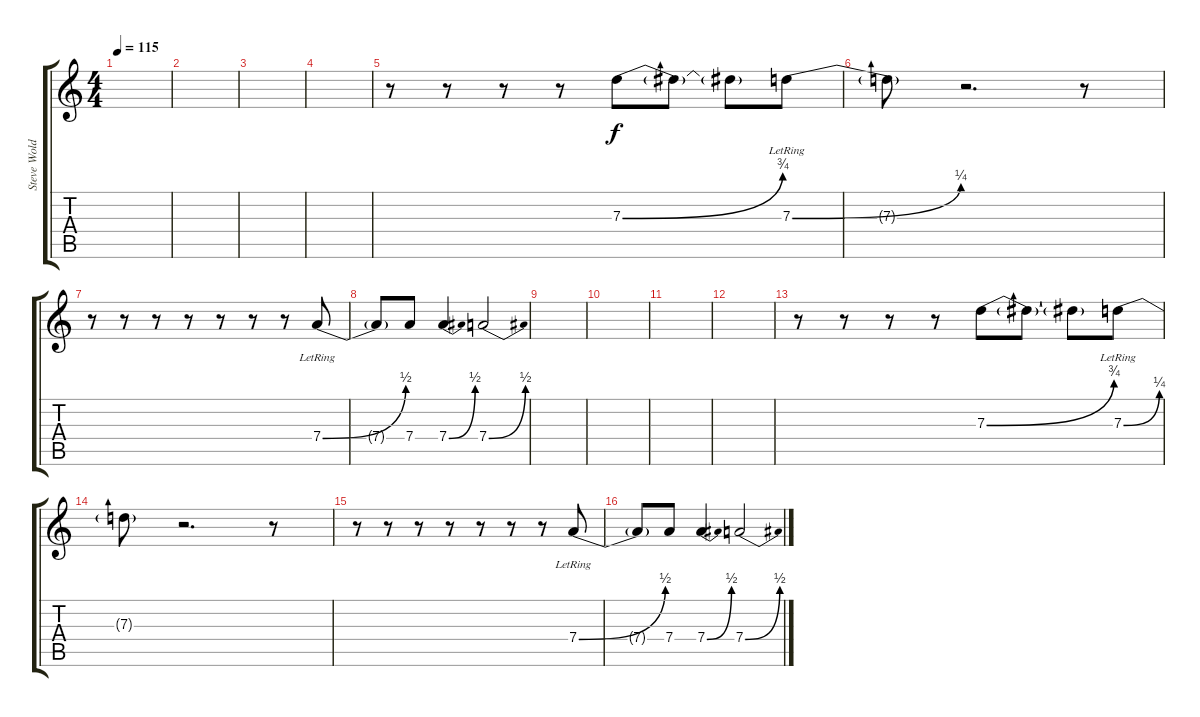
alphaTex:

\track ("Steve Wold" "Steve Wold") {instrument electricguitarclean}
\staff {score tabs}
\tuning (E4 B3 G3 D3 A2 E2) {hide}
\ts (4 4)
\tempo 115
\clef g2
\ks c
|
|
|
|
r.8 r.8 r.8 r.8 7.3{be (bend 0 0 60 3)}.8 7.3{t}.8 7.3{t}.8 7.3{be (bend 0 0 60 1) lr}.8 |
7.3{t}.8 r.2{d} r.8 |
r.8 r.8 r.8 r.8 r.8 r.8 r.8 7.4{be (bend 0 0 60 2) lr}.8 |
7.4{t}.8 7.4.8 7.4{be (bend 0 0 60 2)}.4 7.4{be (bend 0 0 60 2)}.2 |
|
|
|
|
r.8 r.8 r.8 r.8 7.3{be (bend 0 0 60 3)}.8 7.3{t}.8 7.3{t}.8 7.3{be (bend 0 0 60 1) lr}.8 |
7.3{t}.8 r.2{d} r.8 |
r.8 r.8 r.8 r.8 r.8 r.8 r.8 7.4{be (bend 0 0 60 2) lr}.8 |
7.4{t}.8 7.4.8 7.4{be (bend 0 0 60 2)}.4 7.4{be (bend 0 0 60 2)}.2
